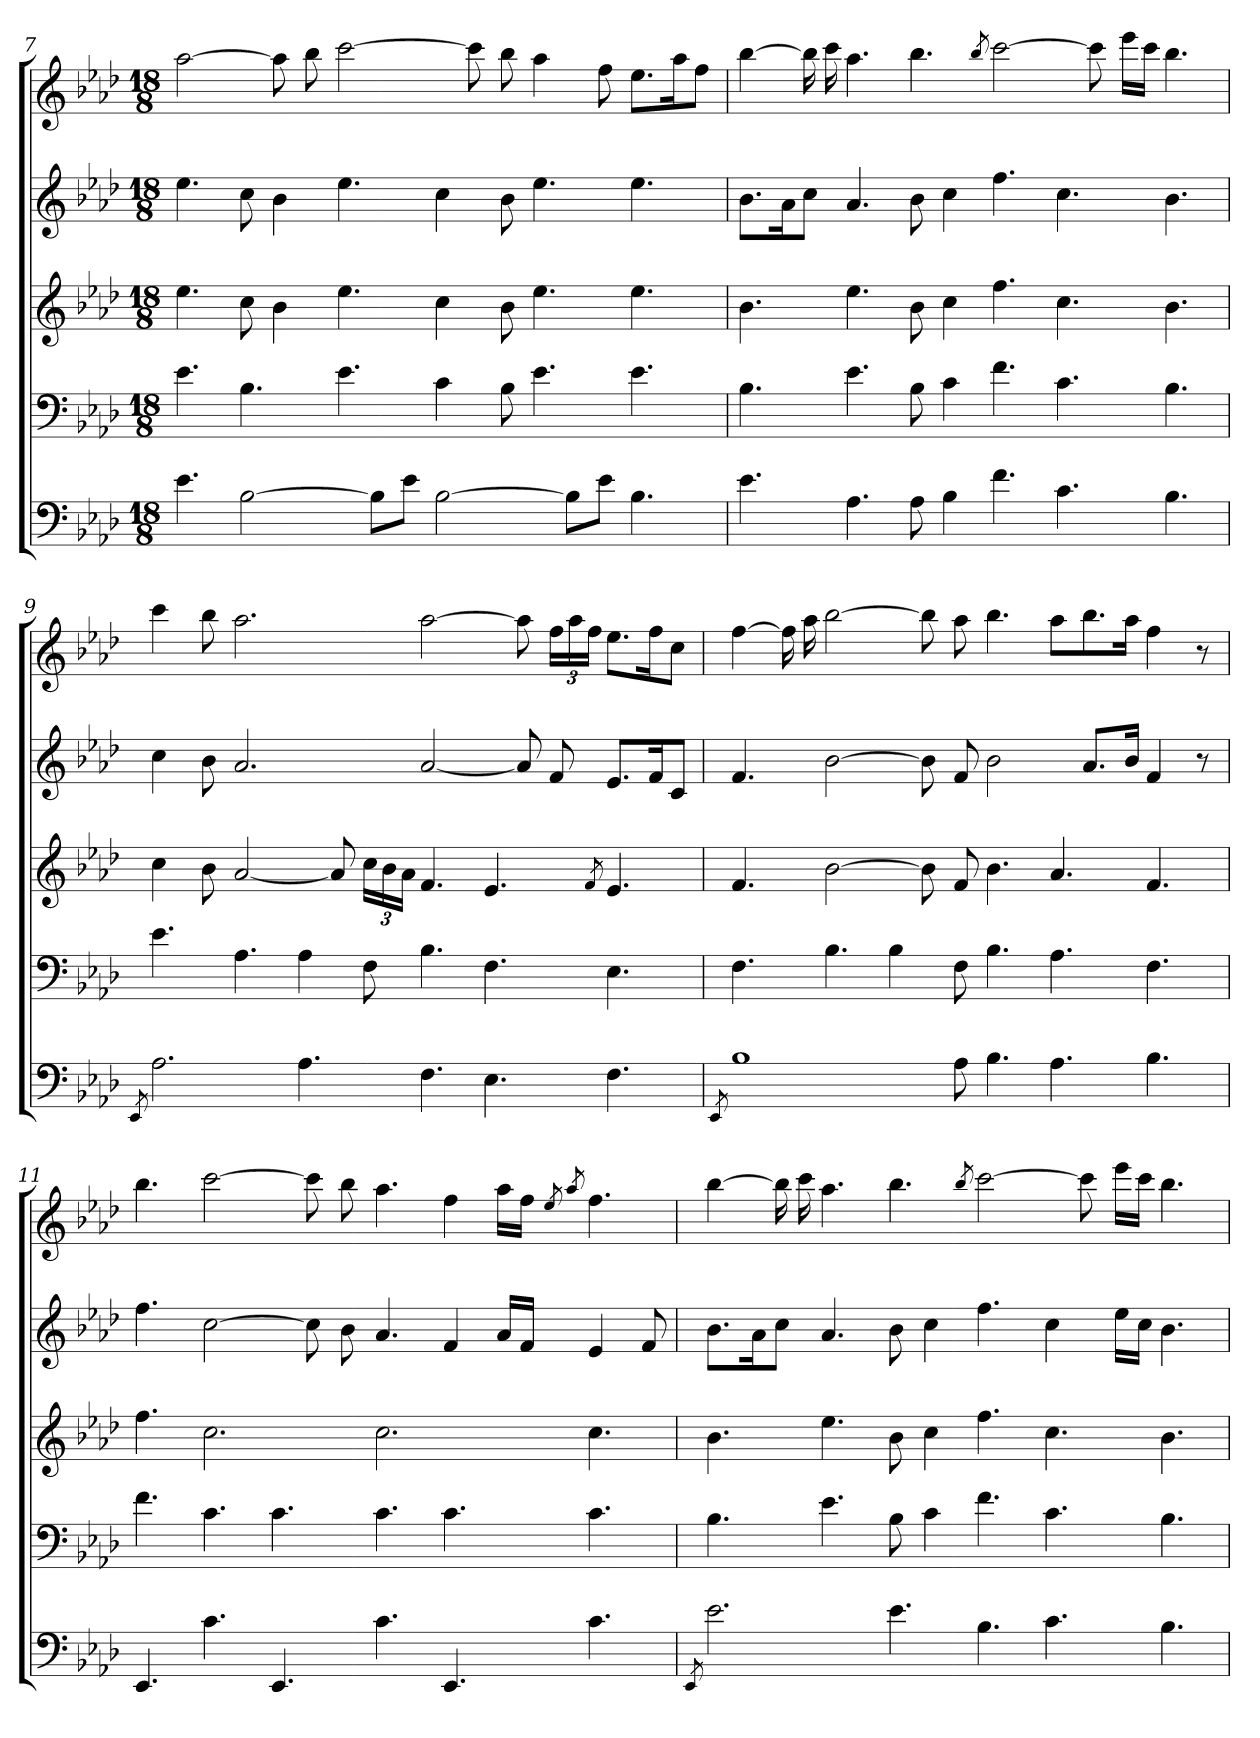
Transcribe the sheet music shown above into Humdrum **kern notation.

**kern	**kern	**kern	**kern	**kern
*part5	*part4	*part3	*part2	*part1
*staff5	*staff4	*staff3	*staff2	*staff1
*clefF4	*clefF4	*clefG2	*clefG2	*clefG2
*k[b-e-a-d-]	*k[b-e-a-d-]	*k[b-e-a-d-]	*k[b-e-a-d-]	*k[b-e-a-d-]
*M18/8	*M18/8	*M18/8	*M18/8	*M18/8
=7	=7	=7	=7	=7
4.e-	4.e-	4.ee-	4.ee-	[2aa-
[2B-	4.B-	8cc	8cc	.
.	.	4b-	4b-	8aa-]
.	.	.	.	8bb-
.	4.e-	4.ee-	4.ee-	[2ccc
8B-\L]	.	.	.	.
8e-\J	.	.	.	.
[2B-	4c	4cc	4cc	.
.	.	.	.	8ccc]
.	8B-	8b-	8b-	8bb-
.	4.e-	4.ee-	4.ee-	4aa-
8B-\L]	.	.	.	.
8e-\J	.	.	.	8ff
4.B-	4.e-	4.ee-	4.ee-	8.ee-\L
.	.	.	.	16aa-\K
.	.	.	.	8ff\J
=8	=8	=8	=8	=8
4.e-	4.B-	4.b-	8.b-\L	[4bb-
.	.	.	16a-\K	.
.	.	.	8cc\J	16bb-]
.	.	.	.	16ccc
4.A-	4.e-	4.ee-	4.a-	4.aa-
8A-	8B-	8b-	8b-	4.bb-
4B-	4c	4cc	4cc	.
.	.	.	.	8qbb-
4.f	4.f	4.ff	4.ff	[2ccc
4.c	4.c	4.cc	4.cc	.
.	.	.	.	8ccc]
.	.	.	.	16eee-\LL
.	.	.	.	16ccc\JJ
4.B-	4.B-	4.b-	4.b-	4.bb-
=9	=9	=9	=9	=9
8qEE-	.	.	.	.
2.A-	4.e-	4cc	4cc	4ccc
.	.	8b-	8b-	8bb-
.	4.A-	[2a-	2.a-	2.aa-
4.A-	4A-	.	.	.
.	.	8a-]	.	.
.	8F	24cc\LL	.	.
.	.	24b-\	.	.
.	.	24a-\JJ	.	.
4.F	4.B-	4.f	[2a-	[2aa-
4.E-	4.F	4.e-	.	.
.	.	.	8a-]	8aa-]
.	.	.	8f	24ff\LL
.	.	.	.	24aa-\
.	.	.	.	24ff\JJ
.	.	8qf	.	.
4.F	4.E-	4.e-	8.e-/L	8.ee-\L
.	.	.	16f/K	16ff\K
.	.	.	8c/J	8cc\J
=10	=10	=10	=10	=10
8qEE-	.	.	.	.
1B-	4.F	4.f	4.f	[4ff
.	.	.	.	16ff]
.	.	.	.	16aa-
.	4.B-	[2b-	[2b-	[2bb-
.	4B-	.	.	.
.	.	8b-]	8b-]	8bb-]
8A-	8F	8f	8f	8aa-
4.B-	4.B-	4.b-	2b-	4.bb-
4.A-	4.A-	4.a-	.	8aa-\L
.	.	.	8.a-/L	8.bb-\
.	.	.	16b-/Jk	16aa-\Jk
4.B-	4.F	4.f	4f	4ff
.	.	.	8r	8r
=11	=11	=11	=11	=11
4.EE-	4.f	4.ff	4.ff	4.bb-
4.c	4.c	2.cc	[2cc	[2ccc
4.EE-	4.c	.	.	.
.	.	.	8cc]	8ccc]
.	.	.	8b-	8bb-
4.c	4.c	2.cc	4.a-	4.aa-
4.EE-	4.c	.	4f	4ff
.	.	.	16a-/LL	16aa-\LL
.	.	.	16f/JJ	16ff\JJ
.	.	.	.	8qee-
.	.	.	.	8qaa-
4.c	4.c	4.cc	4e-	4.ff
.	.	.	8f	.
=12	=12	=12	=12	=12
8qEE-	.	.	.	.
2.e-	4.B-	4.b-	8.b-\L	[4bb-
.	.	.	16a-\K	.
.	.	.	8cc\J	16bb-]
.	.	.	.	16ccc
.	4.e-	4.ee-	4.a-	4.aa-
4.e-	8B-	8b-	8b-	4.bb-
.	4c	4cc	4cc	.
.	.	.	.	8qbb-
4.B-	4.f	4.ff	4.ff	[2ccc
4.c	4.c	4.cc	4cc	.
.	.	.	.	8ccc]
.	.	.	16ee-\LL	16eee-\LL
.	.	.	16cc\JJ	16ccc\JJ
4.B-	4.B-	4.b-	4.b-	4.bb-
=	=	=	=	=
*-	*-	*-	*-	*-
